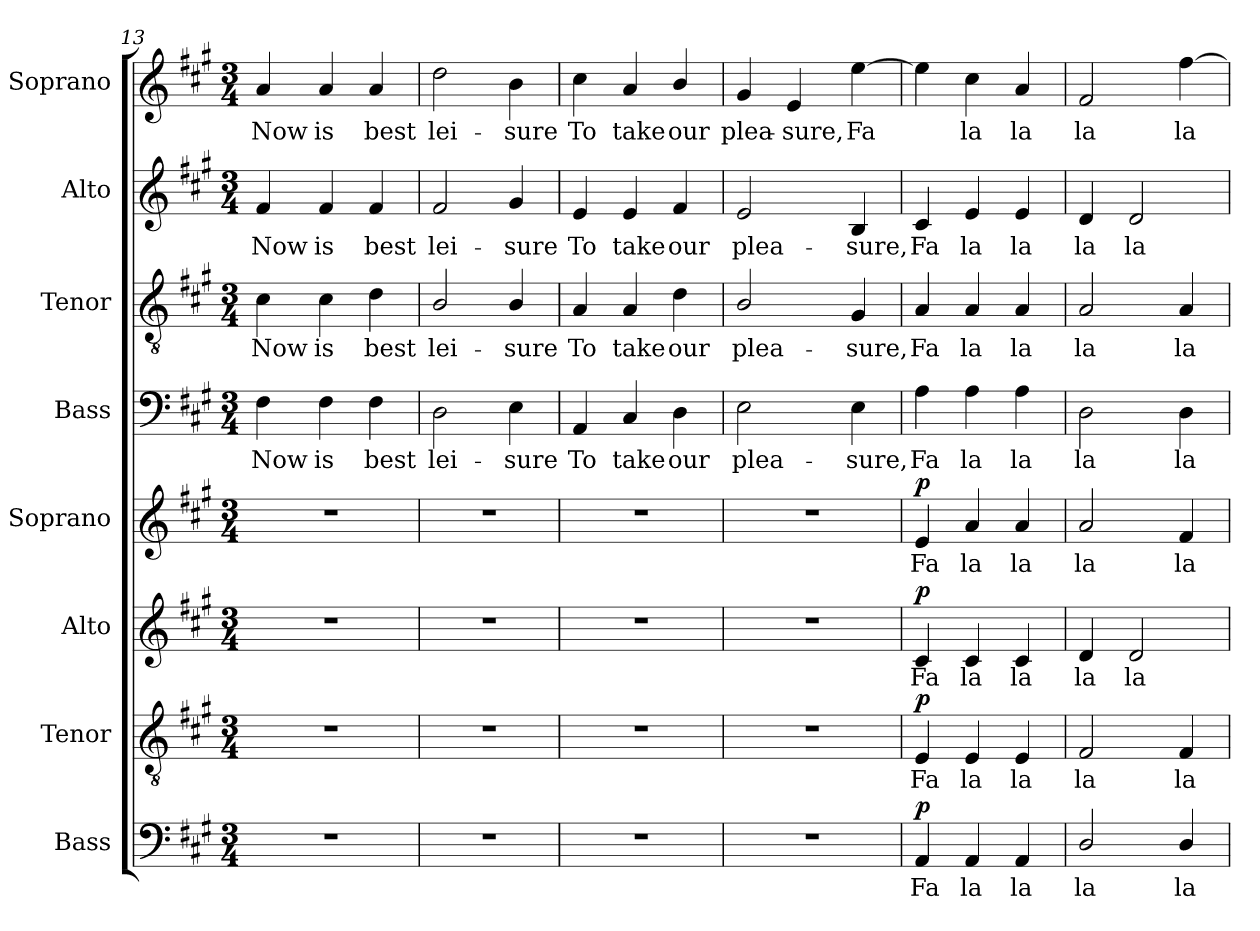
**kern	**text	**dynam	**kern	**text	**dynam	**kern	**text	**dynam	**kern	**text	**dynam	**kern	**text	**kern	**text	**kern	**text	**kern	**text
*part8	*part8	*part8	*part7	*part7	*part7	*part6	*part6	*part6	*part5	*part5	*part5	*part4	*part4	*part3	*part3	*part2	*part2	*part1	*part1
*staff8	*staff8	*staff8	*staff7	*staff7	*staff7	*staff6	*staff6	*staff6	*staff5	*staff5	*staff5	*staff4	*staff4	*staff3	*staff3	*staff2	*staff2	*staff1	*staff1
*I"Bass	*	*	*I"Tenor	*	*	*I"Alto	*	*	*I"Soprano	*	*	*I"Bass	*	*I"Tenor	*	*I"Alto	*	*I"Soprano	*
*I'B	*	*	*I'T	*	*	*I'A	*	*	*I'S	*	*	*I'B	*	*I'T	*	*I'A	*	*I'S	*
!!LO:LB:g=z
*clefF4	*	*	*clefGv2	*	*	*clefG2	*	*	*clefG2	*	*	*clefF4	*	*clefGv2	*	*clefG2	*	*clefG2	*
*k[f#c#g#]	*	*	*k[f#c#g#]	*	*	*k[f#c#g#]	*	*	*k[f#c#g#]	*	*	*k[f#c#g#]	*	*k[f#c#g#]	*	*k[f#c#g#]	*	*k[f#c#g#]	*
*A:	*	*	*A:	*	*	*A:	*	*	*A:	*	*	*A:	*	*A:	*	*A:	*	*A:	*
*M3/4	*	*	*M3/4	*	*	*M3/4	*	*	*M3/4	*	*	*M3/4	*	*M3/4	*	*M3/4	*	*M3/4	*
=13	=13	=13	=13	=13	=13	=13	=13	=13	=13	=13	=13	=13	=13	=13	=13	=13	=13	=13	=13
!LO:N:vis=1	!	!	!LO:N:vis=1	!	!	!LO:N:vis=1	!	!	!LO:N:vis=1	!	!	!	!LO:LY:b	!	!LO:LY:b	!	!LO:LY:b	!	!LO:LY:b
2.r	.	.	2.r	.	.	2.r	.	.	2.r	.	.	4F#	Now	4c#	Now	4f#	Now	4a	Now
!	!	!	!	!	!	!	!	!	!	!	!	!	!LO:LY:b	!	!LO:LY:b	!	!LO:LY:b	!	!LO:LY:b
.	.	.	.	.	.	.	.	.	.	.	.	4F#	is	4c#	is	4f#	is	4a	is
!	!	!	!	!	!	!	!	!	!	!	!	!	!LO:LY:b	!	!LO:LY:b	!	!LO:LY:b	!	!LO:LY:b
.	.	.	.	.	.	.	.	.	.	.	.	4F#	best	4d	best	4f#	best	4a	best
=14	=14	=14	=14	=14	=14	=14	=14	=14	=14	=14	=14	=14	=14	=14	=14	=14	=14	=14	=14
!LO:N:vis=1	!	!	!LO:N:vis=1	!	!	!LO:N:vis=1	!	!	!LO:N:vis=1	!	!	!	!LO:LY:b	!	!LO:LY:b	!	!LO:LY:b	!	!LO:LY:b
2.r	.	.	2.r	.	.	2.r	.	.	2.r	.	.	2D	lei-	2B/	lei-	2f#	lei-	2dd	lei-
!	!	!	!	!	!	!	!	!	!	!	!	!	!LO:LY:b	!	!LO:LY:b	!	!LO:LY:b	!	!LO:LY:b
.	.	.	.	.	.	.	.	.	.	.	.	4E	-sure	4B/	-sure	4g#	-sure	4b	-sure
=15	=15	=15	=15	=15	=15	=15	=15	=15	=15	=15	=15	=15	=15	=15	=15	=15	=15	=15	=15
!LO:N:vis=1	!	!	!LO:N:vis=1	!	!	!LO:N:vis=1	!	!	!LO:N:vis=1	!	!	!	!LO:LY:b	!	!LO:LY:b	!	!LO:LY:b	!	!LO:LY:b
2.r	.	.	2.r	.	.	2.r	.	.	2.r	.	.	4AA	To	4A	To	4e	To	4cc#	To
!	!	!	!	!	!	!	!	!	!	!	!	!	!LO:LY:b	!	!LO:LY:b	!	!LO:LY:b	!	!LO:LY:b
.	.	.	.	.	.	.	.	.	.	.	.	4C#	take	4A	take	4e	take	4a	take
!	!	!	!	!	!	!	!	!	!	!	!	!	!LO:LY:b	!	!LO:LY:b	!	!LO:LY:b	!	!LO:LY:b
.	.	.	.	.	.	.	.	.	.	.	.	4D	our	4d	our	4f#	our	4b/	our
=16	=16	=16	=16	=16	=16	=16	=16	=16	=16	=16	=16	=16	=16	=16	=16	=16	=16	=16	=16
!LO:N:vis=1	!	!	!LO:N:vis=1	!	!	!LO:N:vis=1	!	!	!LO:N:vis=1	!	!	!	!LO:LY:b	!	!LO:LY:b	!	!LO:LY:b	!	!LO:LY:b
2.r	.	.	2.r	.	.	2.r	.	.	2.r	.	.	2E	plea-	2B/	plea-	2e	plea-	4g#	plea-
!	!	!	!	!	!	!	!	!	!	!	!	!	!	!	!	!	!	!	!LO:LY:b
.	.	.	.	.	.	.	.	.	.	.	.	.	.	.	.	.	.	4e	-sure,
!	!	!	!	!	!	!	!	!	!	!	!	!	!LO:LY:b	!	!LO:LY:b	!	!LO:LY:b	!	!LO:LY:b
.	.	.	.	.	.	.	.	.	.	.	.	4E	-sure,	4G#	-sure,	4B	-sure,	[4ee	Fa
=17	=17	=17	=17	=17	=17	=17	=17	=17	=17	=17	=17	=17	=17	=17	=17	=17	=17	=17	=17
!	!LO:LY:b	!LO:DY:b	!	!LO:LY:b	!LO:DY:b	!	!LO:LY:b	!LO:DY:b	!	!LO:LY:b	!LO:DY:b	!	!LO:LY:b	!	!LO:LY:b	!	!LO:LY:b	!	!
4AA	Fa	p	4E	Fa	p	4c#	Fa	p	4e	Fa	p	4A	Fa	4A	Fa	4c#	Fa	4ee]	.
!	!LO:LY:b	!	!	!LO:LY:b	!	!	!LO:LY:b	!	!	!LO:LY:b	!	!	!LO:LY:b	!	!LO:LY:b	!	!LO:LY:b	!	!LO:LY:b
4AA	la	.	4E	la	.	4c#	la	.	4a	la	.	4A	la	4A	la	4e	la	4cc#	la
!	!LO:LY:b	!	!	!LO:LY:b	!	!	!LO:LY:b	!	!	!LO:LY:b	!	!	!LO:LY:b	!	!LO:LY:b	!	!LO:LY:b	!	!LO:LY:b
4AA	la	.	4E	la	.	4c#	la	.	4a	la	.	4A	la	4A	la	4e	la	4a	la
=18	=18	=18	=18	=18	=18	=18	=18	=18	=18	=18	=18	=18	=18	=18	=18	=18	=18	=18	=18
!	!LO:LY:b	!	!	!LO:LY:b	!	!	!LO:LY:b	!	!	!LO:LY:b	!	!	!LO:LY:b	!	!LO:LY:b	!	!LO:LY:b	!	!LO:LY:b
2D/	la	.	2F#	la	.	4d	la	.	2a	la	.	2D	la	2A	la	4d	la	2f#	la
!	!	!	!	!	!	!	!LO:LY:b	!	!	!	!	!	!	!	!	!	!LO:LY:b	!	!
.	.	.	.	.	.	2d	la	.	.	.	.	.	.	.	.	2d	la	.	.
!	!LO:LY:b	!	!	!LO:LY:b	!	!	!	!	!	!LO:LY:b	!	!	!LO:LY:b	!	!LO:LY:b	!	!	!	!LO:LY:b
4D/	la	.	4F#	la	.	.	.	.	4f#	la	.	4D	la	4A	la	.	.	[4ff#	la
=	=	=	=	=	=	=	=	=	=	=	=	=	=	=	=	=	=	=	=
*-	*-	*-	*-	*-	*-	*-	*-	*-	*-	*-	*-	*-	*-	*-	*-	*-	*-	*-	*-
